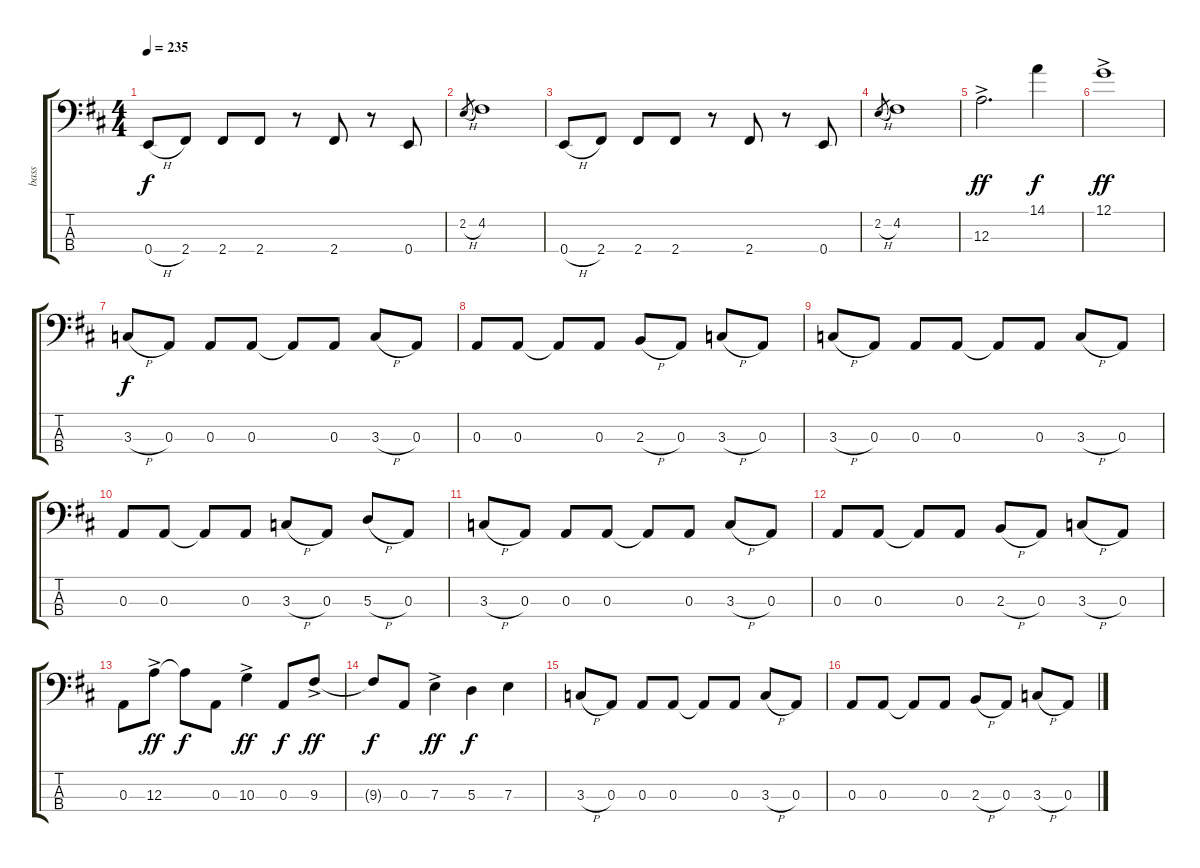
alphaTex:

\track ("bass" "bass") {instrument electricbassfinger}
\staff {score tabs}
\tuning (G2 D2 A1 E1) {hide}
\ts (4 4)
\tempo 235
\clef f4
\ks d
0.4{h}.8{dy f} 2.4.8 2.4.8 2.4.8 r.8 2.4.8 r.8 0.4.8 |
2.2{h}.8{gr} 4.2.1 |
0.4{h}.8 2.4.8 2.4.8 2.4.8 r.8 2.4.8 r.8 0.4.8 |
2.2{h}.8{gr} 4.2.1 |
12.3{ac}.2{d dy ff} 14.1.4{dy f} |
12.1{ac}.1{dy ff} |
3.3{h}.8{dy f} 0.3.8 0.3.8 0.3.8 0.3{t}.8 0.3.8 3.3{h}.8 0.3.8 |
0.3.8 0.3.8 0.3{t}.8 0.3.8 2.3{h}.8 0.3.8 3.3{h}.8 0.3.8 |
3.3{h}.8 0.3.8 0.3.8 0.3.8 0.3{t}.8 0.3.8 3.3{h}.8 0.3.8 |
0.3.8 0.3.8 0.3{t}.8 0.3.8 3.3{h}.8 0.3.8 5.3{h}.8 0.3.8 |
3.3{h}.8 0.3.8 0.3.8 0.3.8 0.3{t}.8 0.3.8 3.3{h}.8 0.3.8 |
0.3.8 0.3.8 0.3{t}.8 0.3.8 2.3{h}.8 0.3.8 3.3{h}.8 0.3.8 |
0.3.8 12.3{ac}.8{dy ff} 12.3{t}.8{dy f} 0.3.8 10.3{ac}.4{dy ff} 0.3.8{dy f} 9.3{ac}.8{dy ff} |
9.3{t}.8{dy f} 0.3.8 7.3{ac}.4{dy ff} 5.3.4{dy f} 7.3.4 |
3.3{h}.8 0.3.8 0.3.8 0.3.8 0.3{t}.8 0.3.8 3.3{h}.8 0.3.8 |
0.3.8 0.3.8 0.3{t}.8 0.3.8 2.3{h}.8 0.3.8 3.3{h}.8 0.3.8
